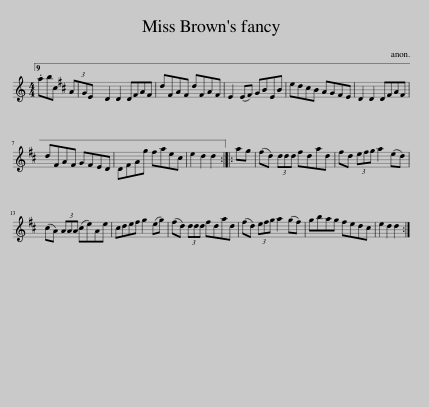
X:1
L:1/8
M:4/4
I:linebreak $
K:C
V:1 treble
V:1
 .abc (3AGE | D2 D2 D^FAF | d^FAF dFAF | E2 (E^F) GBEB | ed^cB AG^FE | %5
 D2 D2 D^FAF |$ d^FAF GFED | D^FAg ^fae^c | e2 d2 d2 :: ag | %10
 (^fd) (3ddd fdad | ^fd (3efg a2 (ed) |$ (^cA) (3AAA (ce)Ae | ^cde^f g2 (eg) | (^fd) (3ddd fdad | %15
 (^fd) (3efg a2 (gf) | gbag ^fed^c | e2 d2 d2 :| %18
